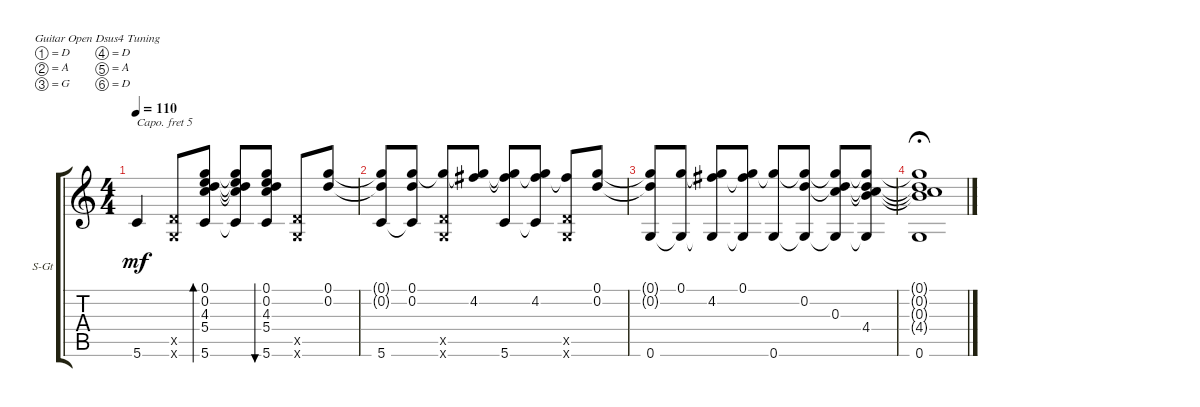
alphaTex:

\defaultSystemsLayout 4
\bracketExtendMode groupsimilarinstruments
\firstSystemTrackNameOrientation horizontal
\otherSystemsTrackNameOrientation horizontal
\track ("Steel Guitar" "S-Gt") {instrument acousticguitarsteel}
\staff {score tabs}
\capo 5
\tuning (D4 A3 G3 D3 A2 D2)
\ts (4 4)
\tempo 110
\clef g2
\ks c
5.6.4{dy mf} (0.6{x} 0.5{x}).8 (5.6 5.4 4.3 0.2 0.1).8{bd 30} (0.1{t} 0.2{t} 4.3{t} 5.4{t} 5.6{t}).8 (5.6 5.4 4.3 0.2 0.1).8{bu 30} (0.6{x} 0.5{x}).8 (0.2 0.1).8 |
(5.6 0.2{t} 0.1{t}).8 (0.1 0.2 5.6{t}).8 (0.6{x} 0.5{x} 0.1{t}).8 (4.2 0.1{t}).8 (5.6 4.2{t} 0.1{t}).8 (4.2 5.6{t} 0.1{t}).8 (0.6{x} 0.5{x} 4.2{t}).8 (0.1 0.2).8 |
(0.1{t} 0.2{t} 0.6).8 (0.1 0.6{t}).8 (4.2 0.1{t} 0.6{t}).8 (0.1 4.2{t} 0.6{t}).8 (0.6 0.1{t}).8 (0.2 0.1{t} 0.6{t}).8 (0.3 0.2{t} 0.1{t} 0.6{t}).8 (4.4 0.3{t} 0.2{t} 0.1{t} 0.6{t}).8 |
(0.6 4.4{t} 0.3{t} 0.2{t} 0.1{t}).1{fermata (medium 0.5)}
